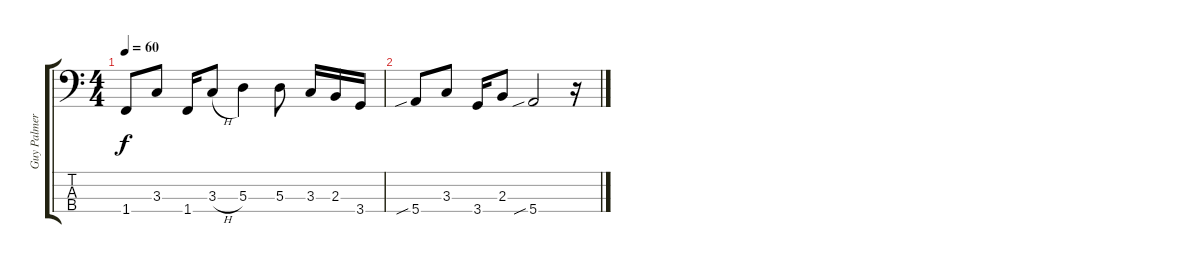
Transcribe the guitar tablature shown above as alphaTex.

\track ("Guy Palmer" "Guy Palmer") {instrument electricbassfinger}
\staff {score tabs}
\tuning (G2 D2 A1 E1) {hide}
\ts (4 4)
\tempo 60
\clef f4
\ks c
1.4.8{dy f} 3.3.8 1.4.16 3.3{h}.8 5.3.4 5.3.8 3.3.16 2.3.16 3.4.16 |
5.4{sib}.8 3.3.8 3.4.16 2.3.8 5.4{sib}.2 r.16
